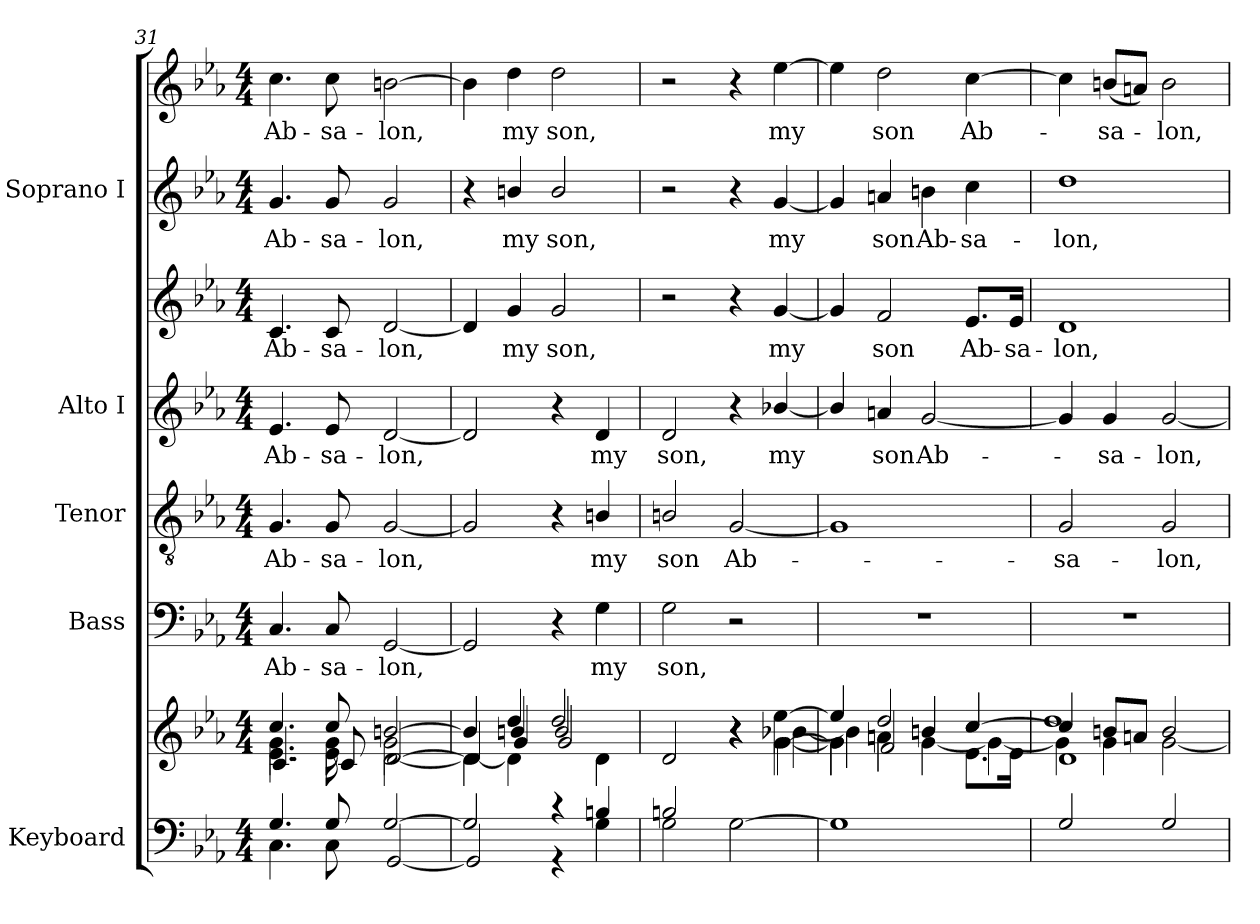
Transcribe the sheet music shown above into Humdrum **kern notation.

**kern	**kern	**kern	**text	**kern	**text	**kern	**text	**kern	**text	**kern	**text	**kern	**text
*part5	*part5	*part4	*part4	*part3	*part3	*part2	*part2	*part2	*part2	*part1	*part1	*part1	*part1
*staff8	*staff7	*staff6	*staff6	*staff5	*staff5	*staff4	*staff4	*staff3	*staff3	*staff2	*staff2	*staff1	*staff1
*I"Keyboard	*	*I"Bass	*	*I"Tenor	*	*I"Alto I	*	*	*	*I"Soprano I	*	*	*
*	*	*I'B	*	*I'T	*	*I'A	*	*	*	*I'S	*	*	*
!!LO:LB:g=z
*clefF4	*clefG2	*clefF4	*	*clefGv2	*	*clefG2	*	*clefG2	*	*clefG2	*	*clefG2	*
*k[b-e-a-]	*k[b-e-a-]	*k[b-e-a-]	*	*k[b-e-a-]	*	*k[b-e-a-]	*	*k[b-e-a-]	*	*k[b-e-a-]	*	*k[b-e-a-]	*
*E-:	*E-:	*E-:	*	*E-:	*	*E-:	*	*E-:	*	*E-:	*	*E-:	*
*M4/4	*M4/4	*M4/4	*	*M4/4	*	*M4/4	*	*M4/4	*	*M4/4	*	*M4/4	*
=31	=31	=31	=31	=31	=31	=31	=31	=31	=31	=31	=31	=31	=31
*^	*^	*	*	*	*	*	*	*	*	*	*	*	*
*	*	*	*^	*	*	*	*	*	*	*	*	*	*	*	*
*	*	*	*	*^	*	*	*	*	*	*	*	*	*	*	*	*
!	!	!	!	!	!	!	!LO:LY:b	!	!LO:LY:b	!	!LO:LY:b	!	!LO:LY:b	!	!LO:LY:b	!	!LO:LY:b
4.G	4.C\	4.cc/	4.g	4.c	4.e-	4.C	Ab-	4.G	Ab-	4.e-	Ab-	4.c	Ab-	4.g	Ab-	4.cc	Ab-
!	!	!	!	!	!	!	!LO:LY:b	!	!LO:LY:b	!	!LO:LY:b	!	!LO:LY:b	!	!LO:LY:b	!	!LO:LY:b
8G	8C\	8cc/	8g	8c	8e-	8C	-sa-	8G	-sa-	8e-	-sa-	8c	-sa-	8g	-sa-	8cc	-sa-
!	!	!	!	!	!	!	!LO:LY:b	!	!LO:LY:b	!	!LO:LY:b	!	!LO:LY:b	!	!LO:LY:b	!	!LO:LY:b
[2G/	[2GG/	[2bn/	2g	[2d	[2d	[2GG	-lon,	[2G	-lon,	[2d	-lon,	[2d	-lon,	2g	-lon,	[2bn	-lon,
=32	=32	=32	=32	=32	=32	=32	=32	=32	=32	=32	=32	=32	=32	=32	=32	=32	=32
2G/]	2GG/]	4b/]	4ryy	4d]	4d_	2GG]	.	2G]	.	2d]	.	4d]	.	4r	.	4b]	.
!	!	!	!	!	!	!	!	!	!	!	!	!	!LO:LY:b	!	!LO:LY:b	!	!LO:LY:b
.	.	4dd/	4bn/	4g	4d]	.	.	.	.	.	.	4g	my	4bn/	my	4dd	my
!	!	!	!	!	!	!	!	!	!	!	!	!	!LO:LY:b	!	!LO:LY:b	!	!LO:LY:b
4r	4r	2dd/	2b/	2g	4ryy	4r	.	4r	.	4r	.	2g	son,	2b/	son,	2dd	son,
!	!	!	!	!	!	!	!LO:LY:b	!	!LO:LY:b	!	!LO:LY:b	!	!	!	!	!	!
4Bn	4G\	.	.	.	4d\	4G	my	4Bn/	my	4d	my	.	.	.	.	.	.
=33	=33	=33	=33	=33	=33	=33	=33	=33	=33	=33	=33	=33	=33	=33	=33	=33	=33
!	!	!	!	!	!	!	!LO:LY:b	!	!LO:LY:b	!	!LO:LY:b	!	!	!	!	!	!
2Bn	2G\	2ryy	2ryy	2ryy	2d	2G	son,	2Bn/	son	2d	son,	2r	.	2r	.	2r	.
!	!	!	!	!	!	!	!	!	!LO:LY:b	!	!	!	!	!	!	!	!
[2G	2ryy	4r	4r	4ryy	4r	2r	.	[2G	Ab-	4r	.	4r	.	4r	.	4r	.
!	!	!	!	!	!	!	!	!	!	!	!LO:LY:b	!	!LO:LY:b	!	!LO:LY:b	!	!LO:LY:b
.	.	[4ee-\	[4g\	[4g\	[4b-X\	.	.	.	.	[4b-X/	my	[4g	my	[4g	my	[4ee-	my
=34	=34	=34	=34	=34	=34	=34	=34	=34	=34	=34	=34	=34	=34	=34	=34	=34	=34
1G]	1ryy	4ee-]	4g\]	4g\]	4b-\]	1r	.	1G]	.	4b-/]	.	4g]	.	4g]	.	4ee-]	.
!	!	!	!	!	!	!	!	!	!	!	!LO:LY:b	!	!LO:LY:b	!	!LO:LY:b	!	!LO:LY:b
.	.	2dd/	4an\	2f	4an\	.	.	.	.	4an	-son	2f	son	4an	son	2dd	son
!	!	!	!	!	!	!	!	!	!	!	!LO:LY:b	!	!	!	!LO:LY:b	!	!
.	.	.	4bn/	.	[4g	.	.	.	.	[2g	Ab-	.	.	4bn	Ab-	.	.
!	!	!	!	!	!	!	!	!	!	!	!	!	!LO:LY:b	!	!LO:LY:b	!	!LO:LY:b
.	.	[4cc/	4cc/	8.e-\L	4g_	.	.	.	.	.	.	8.e-/L	Ab-	4cc	-sa-	[4cc	Ab-
!	!	!	!	!	!	!	!	!	!	!	!	!	!LO:LY:b	!	!	!	!
.	.	.	.	16e-\J	.	.	.	.	.	.	.	16e-/Jk	-sa-	.	.	.	.
=35	=35	=35	=35	=35	=35	=35	=35	=35	=35	=35	=35	=35	=35	=35	=35	=35	=35
!	!	!	!	!	!	!	!	!	!LO:LY:b	!	!	!	!LO:LY:b	!	!LO:LY:b	!	!
2G	1ryy	4cc/]	1dd	1d	4g]	1r	.	2G	sa-	4g]	.	1d	lon,	1dd	lon,	4cc]	.
!	!	!	!	!	!	!	!	!	!	!	!LO:LY:b	!	!	!	!	!	!LO:LY:b
.	.	8bn/L	.	.	4g\	.	.	.	.	4g	sa-	.	.	.	.	(<8bnL	-sa-
.	.	8an/J	.	.	.	.	.	.	.	.	.	.	.	.	.	8anJ)	.
!	!	!	!	!	!	!	!	!	!LO:LY:b	!	!LO:LY:b	!	!	!	!	!	!LO:LY:b
2G	.	2b/	.	.	[2g	.	.	2G	-lon,	[2g	-lon,	.	.	.	.	2b	lon,
*v	*v	*	*	*	*	*	*	*	*	*	*	*	*	*	*	*	*
*	*v	*v	*v	*v	*	*	*	*	*	*	*	*	*	*	*	*
=	=	=	=	=	=	=	=	=	=	=	=	=	=
*-	*-	*-	*-	*-	*-	*-	*-	*-	*-	*-	*-	*-	*-
